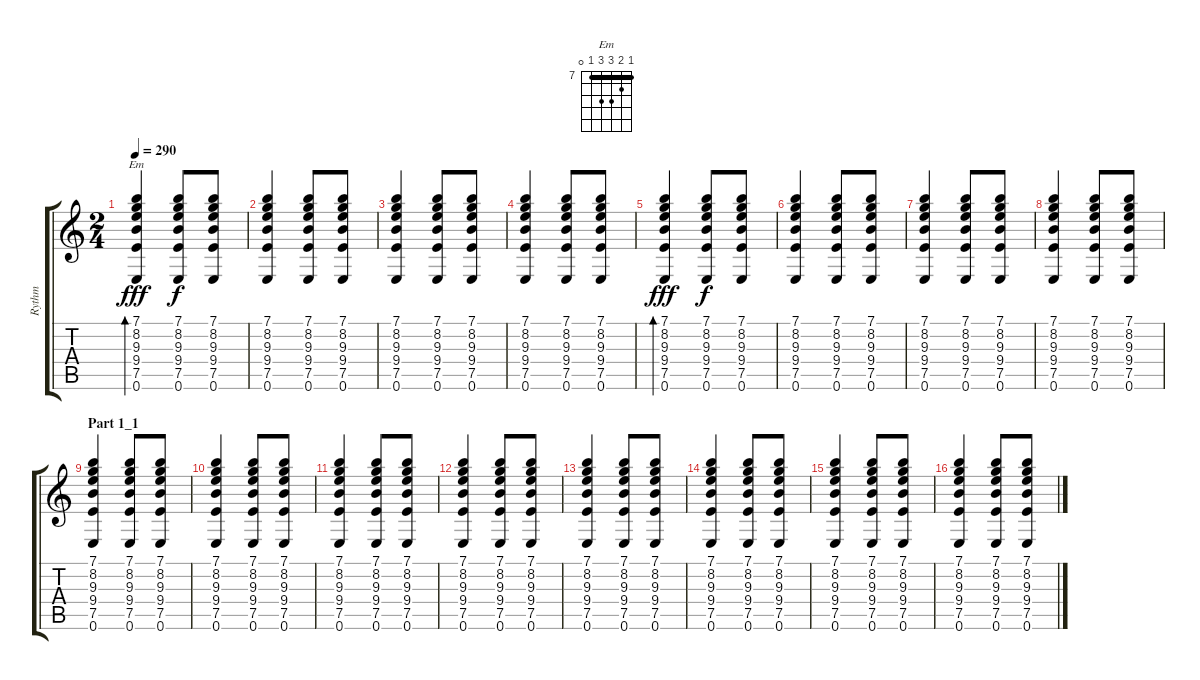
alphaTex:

\track ("Rythm" "Rythm") {instrument acousticguitarsteel}
\staff {score tabs}
\tuning (E4 B3 G3 D3 A2 E2) {hide}
\chord ("Em" 7 8 9 9 7 0) {firstfret 7 barre 7}
\ts (2 4)
\tempo 290
\clef g2
\ks c
(7.1 8.2 9.3 9.4 7.5 0.6).4{bd 480 ch "Em" dy fff} (7.1 8.2 9.3 9.4 7.5 0.6).8{dy f} (7.1 8.2 9.3 9.4 7.5 0.6).8 |
(7.1 8.2 9.3 9.4 7.5 0.6).4 (7.1 8.2 9.3 9.4 7.5 0.6).8 (7.1 8.2 9.3 9.4 7.5 0.6).8 |
(7.1 8.2 9.3 9.4 7.5 0.6).4 (7.1 8.2 9.3 9.4 7.5 0.6).8 (7.1 8.2 9.3 9.4 7.5 0.6).8 |
(7.1 8.2 9.3 9.4 7.5 0.6).4 (7.1 8.2 9.3 9.4 7.5 0.6).8 (7.1 8.2 9.3 9.4 7.5 0.6).8 |
(7.1 8.2 9.3 9.4 7.5 0.6).4{bd 480 dy fff} (7.1 8.2 9.3 9.4 7.5 0.6).8{dy f} (7.1 8.2 9.3 9.4 7.5 0.6).8 |
(7.1 8.2 9.3 9.4 7.5 0.6).4 (7.1 8.2 9.3 9.4 7.5 0.6).8 (7.1 8.2 9.3 9.4 7.5 0.6).8 |
(7.1 8.2 9.3 9.4 7.5 0.6).4 (7.1 8.2 9.3 9.4 7.5 0.6).8 (7.1 8.2 9.3 9.4 7.5 0.6).8 |
(7.1 8.2 9.3 9.4 7.5 0.6).4 (7.1 8.2 9.3 9.4 7.5 0.6).8 (7.1 8.2 9.3 9.4 7.5 0.6).8 |
\section ("" "Part 1_1")
(7.1 8.2 9.3 9.4 7.5 0.6).4 (7.1 8.2 9.3 9.4 7.5 0.6).8 (7.1 8.2 9.3 9.4 7.5 0.6).8 |
(7.1 8.2 9.3 9.4 7.5 0.6).4 (7.1 8.2 9.3 9.4 7.5 0.6).8 (7.1 8.2 9.3 9.4 7.5 0.6).8 |
(7.1 8.2 9.3 9.4 7.5 0.6).4 (7.1 8.2 9.3 9.4 7.5 0.6).8 (7.1 8.2 9.3 9.4 7.5 0.6).8 |
(7.1 8.2 9.3 9.4 7.5 0.6).4 (7.1 8.2 9.3 9.4 7.5 0.6).8 (7.1 8.2 9.3 9.4 7.5 0.6).8 |
(7.1 8.2 9.3 9.4 7.5 0.6).4 (7.1 8.2 9.3 9.4 7.5 0.6).8 (7.1 8.2 9.3 9.4 7.5 0.6).8 |
(7.1 8.2 9.3 9.4 7.5 0.6).4 (7.1 8.2 9.3 9.4 7.5 0.6).8 (7.1 8.2 9.3 9.4 7.5 0.6).8 |
(7.1 8.2 9.3 9.4 7.5 0.6).4 (7.1 8.2 9.3 9.4 7.5 0.6).8 (7.1 8.2 9.3 9.4 7.5 0.6).8 |
(7.1 8.2 9.3 9.4 7.5 0.6).4 (7.1 8.2 9.3 9.4 7.5 0.6).8 (7.1 8.2 9.3 9.4 7.5 0.6).8
